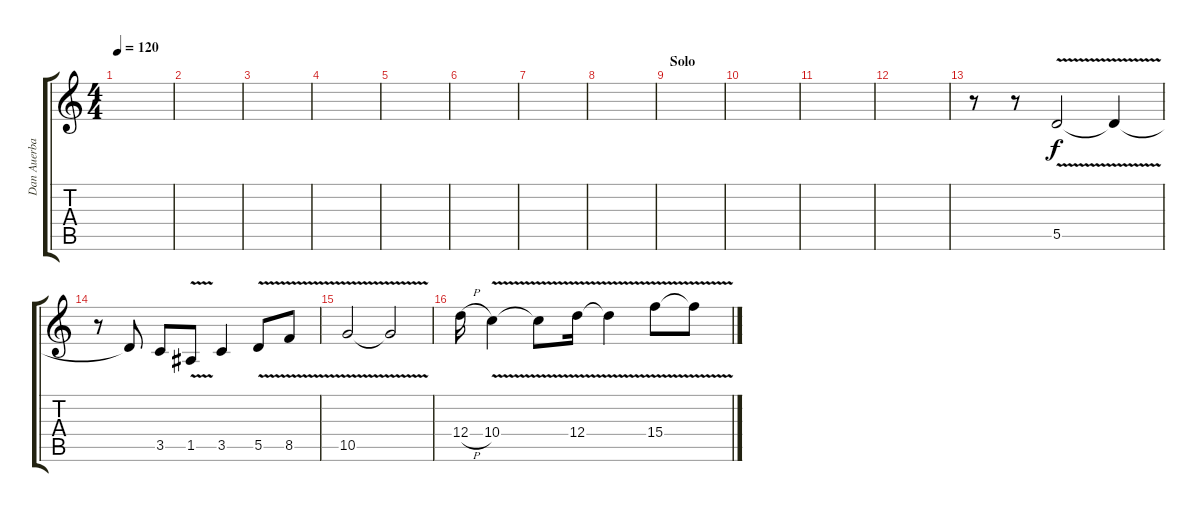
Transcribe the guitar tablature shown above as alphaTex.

\track ("Dan Auerbach (Guitar Solo)" "Dan Auerba") {instrument distortionguitar}
\staff {score tabs}
\tuning (E4 B3 G3 D3 A2 E2) {hide}
\ts (4 4)
\tempo 120
\clef g2
\ks c
|
|
|
|
|
|
|
|
\section ("" "Solo")
|
|
|
|
r.8 r.8 5.5{v}.2 5.5{t}.4 |
r.8 5.5{t}.8 3.5.8 1.5{v}.8 3.5.4 5.5{v}.8 8.5{v}.8 |
10.5{v}.2 10.5{t}.2 |
12.4{h}.16 10.4{v}.4 10.4{t}.8 12.4{v}.16 12.4{t}.4 15.4{v}.8 15.4{t}.8
